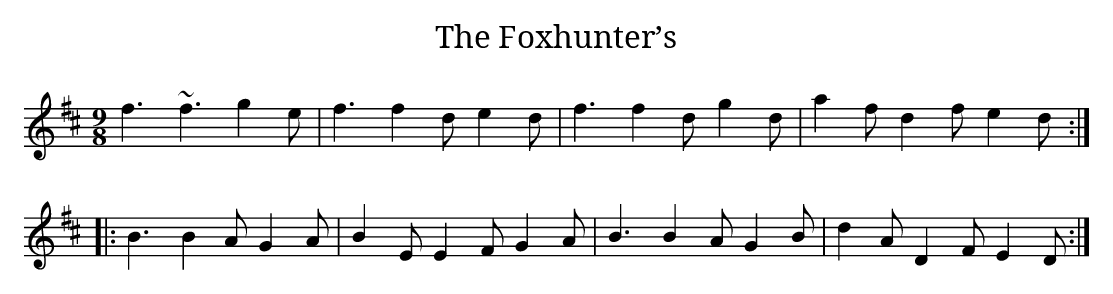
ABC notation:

X:1
T: The Foxhunter’s
M: 9/8
L: 1/8
K: Dmaj
f3 ~f3 g2e|f3 f2d e2d|f3 f2d g2d|a2f d2f e2d:|
|:B3 B2A G2A|B2E E2F G2A|B3 B2A G2B|d2A D2F E2D:|
